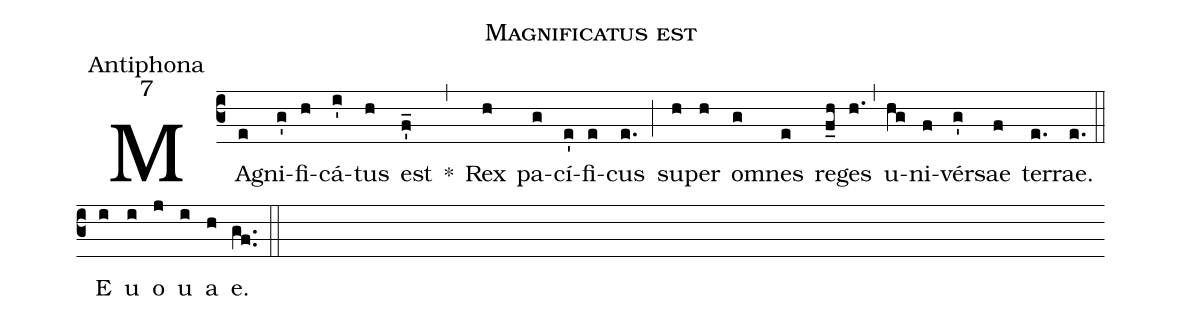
name:Magnificatus est;
office-part:Antiphona;
mode:7;
%%
(c3) MA(e)gni(g')fi(h)cá(i')tus(h) est(f'_) *(,) Rex(h) pa(g)cí(e')fi(e)cus(e.) (;) su(h)per(h) o(g)mnes(e) re(f_h)ges(h.) (,) u(hg)ni(f)vér(g')sae(f) ter(e.)rae.(e.) (::) <eu>E(i) u(i) o(j) u(i) a(h) e.</eu>(gf..) (::)
